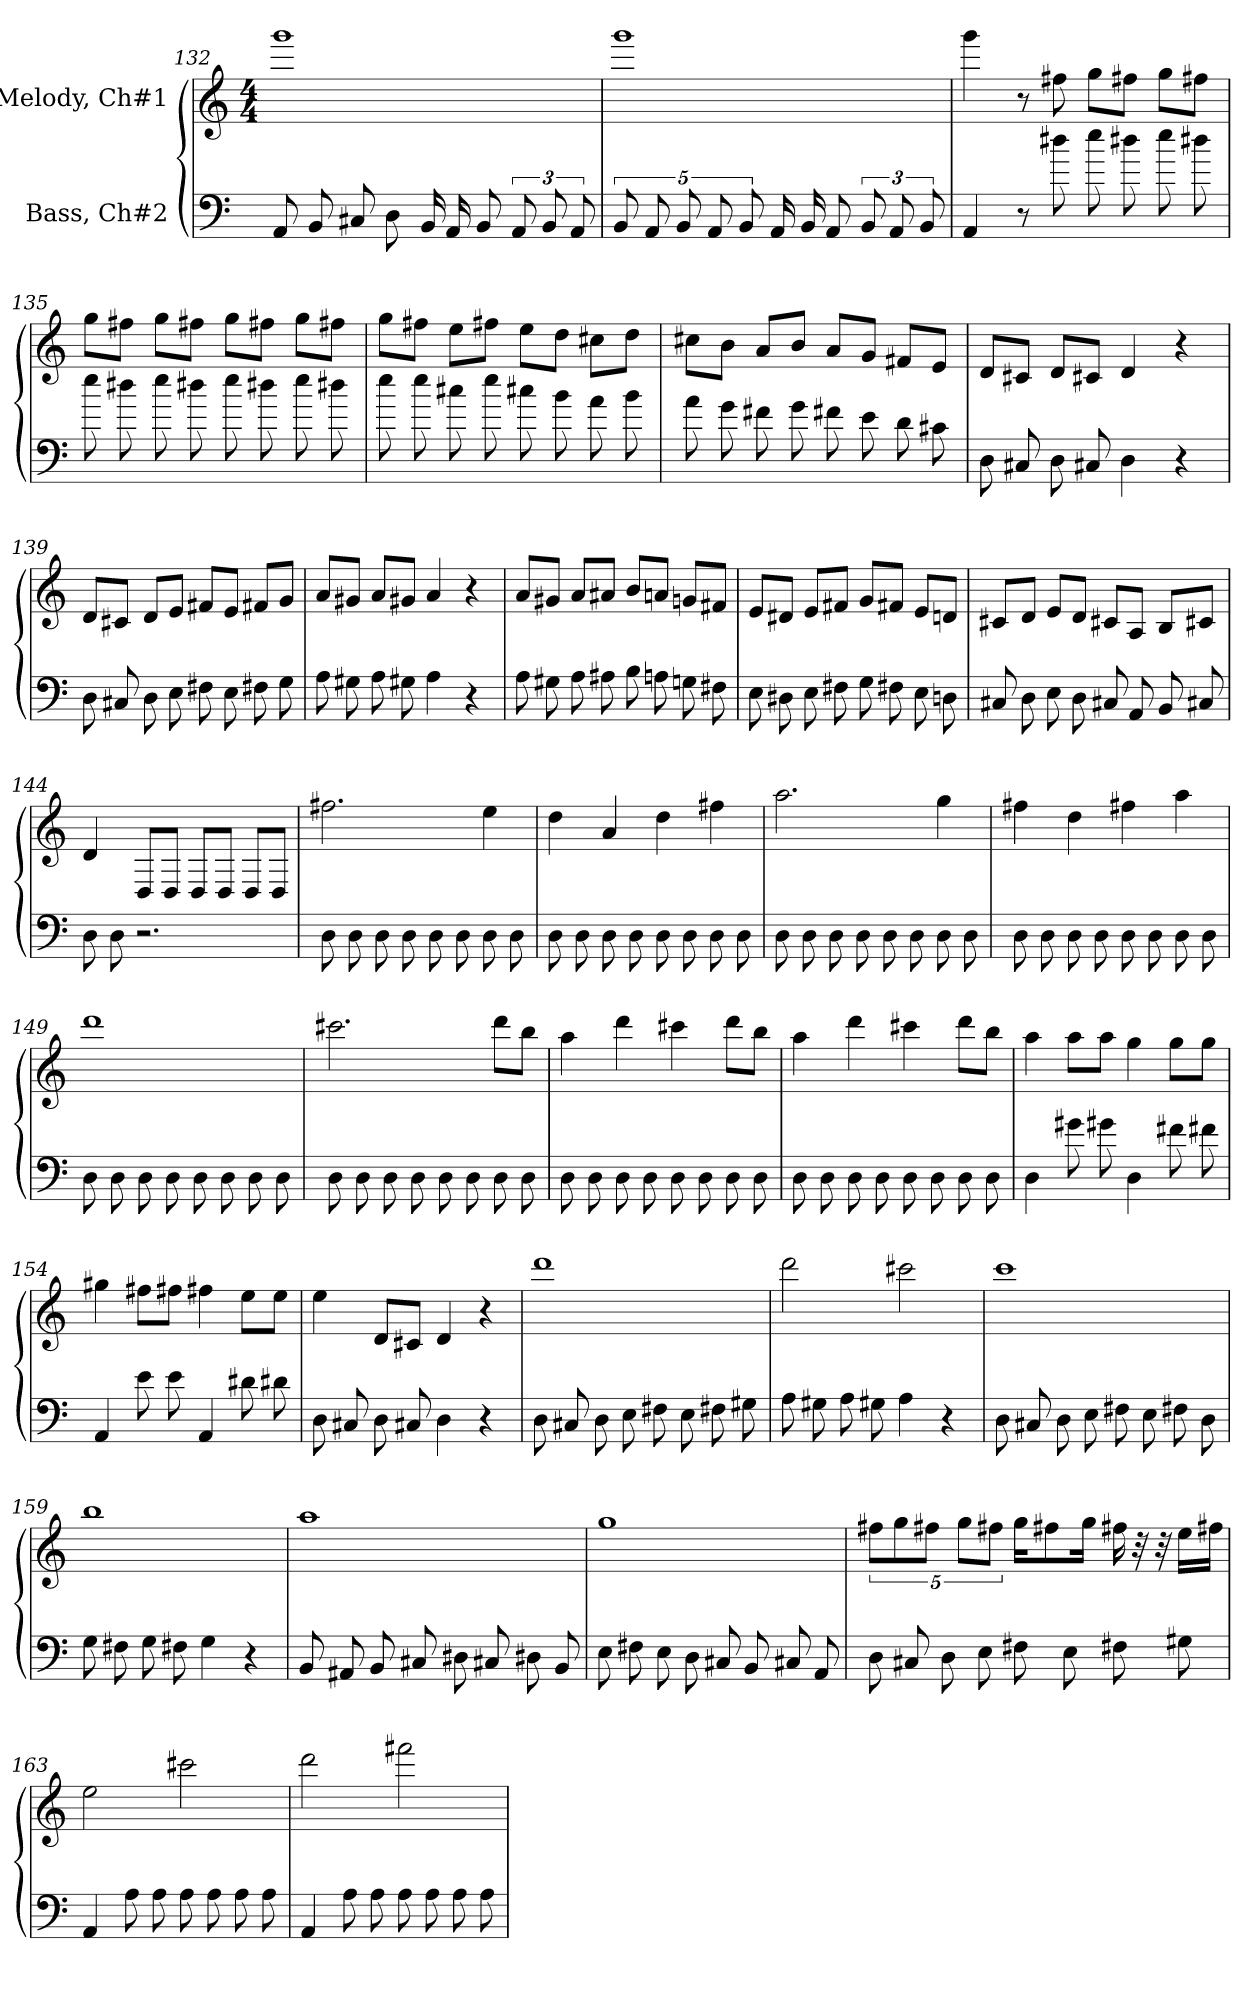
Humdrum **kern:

**kern	**kern
*part2	*part1
*staff2	*staff1
*I"Bass, Ch#2	*I"Melody, Ch#1
*clefF4	*
*	*M4/4
=132	=132
8AA	1ggg
8BB	.
8C#X	.
8D	.
16BB	.
16AA	.
8BB	.
12AA	.
12BB	.
12AA	.
=133	=133
10BB	1ggg
10AA	.
10BB	.
10AA	.
10BB	.
16AA	.
16BB	.
8AA	.
12BB	.
12AA	.
12BB	.
=134	=134
4AA	4ggg
8r	8r
8dd#X	8ff#X
8ee	8ggL
8dd#X	8ff#XJ
8ee	8ggL
8dd#X	8ff#XJ
=135	=135
8ee	8ggL
8dd#X	8ff#XJ
8ee	8ggL
8dd#X	8ff#XJ
8ee	8ggL
8dd#X	8ff#XJ
8ee	8ggL
8dd#X	8ff#XJ
=136	=136
8ee	8ggL
8ee	8ff#XJ
8cc#X	8eeL
8ee	8ff#XJ
8cc#X	8eeL
8b	8ddJ
8a	8cc#XL
8b	8ddJ
=137	=137
8a	8cc#XL
8g	8bJ
8f#X	8aL
8g	8bJ
8f#X	8aL
8e	8gJ
8d	8f#XL
8c#X	8eJ
=138	=138
8D	8dL
8C#X	8c#XJ
8D	8dL
8C#X	8c#XJ
4D	4d
4r	4r
=139	=139
8D	8dL
8C#X	8c#XJ
8D	8dL
8E	8eJ
8F#X	8f#XL
8E	8eJ
8F#X	8f#XL
8G	8gJ
=140	=140
8A	8aL
8G#X	8g#XJ
8A	8aL
8G#X	8g#XJ
4A	4a
4r	4r
=141	=141
8A	8aL
8G#X	8g#XJ
8A	8aL
8A#X	8a#XJ
8B	8bL
8A	8aJ
8G	8gL
8F#X	8f#XJ
=142	=142
8E	8eL
8D#X	8d#XJ
8E	8eL
8F#X	8f#XJ
8G	8gL
8F#X	8f#XJ
8E	8eL
8D	8dJ
=143	=143
8C#X	8c#XL
8D	8dJ
8E	8eL
8D	8dJ
8C#X	8c#XL
8AA	8AJ
8BB	8BL
8C#X	8c#XJ
=144	=144
8D	4d
8D	.
2.r	8DL
.	8DJ
.	8DL
.	8DJ
.	8DL
.	8DJ
=145	=145
8D	2.ff#X
8D	.
8D	.
8D	.
8D	.
8D	.
8D	4ee
8D	.
=146	=146
8D	4dd
8D	.
8D	4a
8D	.
8D	4dd
8D	.
8D	4ff#X
8D	.
=147	=147
8D	2.aa
8D	.
8D	.
8D	.
8D	.
8D	.
8D	4gg
8D	.
=148	=148
8D	4ff#X
8D	.
8D	4dd
8D	.
8D	4ff#X
8D	.
8D	4aa
8D	.
=149	=149
8D	1ddd
8D	.
8D	.
8D	.
8D	.
8D	.
8D	.
8D	.
=150	=150
8D	2.ccc#X
8D	.
8D	.
8D	.
8D	.
8D	.
8D	8dddL
8D	8bbJ
=151	=151
8D	4aa
8D	.
8D	4ddd
8D	.
8D	4ccc#X
8D	.
8D	8dddL
8D	8bbJ
=152	=152
8D	4aa
8D	.
8D	4ddd
8D	.
8D	4ccc#X
8D	.
8D	8dddL
8D	8bbJ
=153	=153
4D	4aa
8g#X	8aaL
8g#X	8aaJ
4D	4gg
8f#X	8ggL
8f#X	8ggJ
=154	=154
4AA	4gg#X
8e	8ff#XL
8e	8ff#XJ
4AA	4ff#X
8d#X	8eeL
8d#X	8eeJ
=155	=155
8D	4ee
8C#X	.
8D	8dL
8C#X	8c#XJ
4D	4d
4r	4r
=156	=156
8D	1ddd
8C#X	.
8D	.
8E	.
8F#X	.
8E	.
8F#X	.
8G#X	.
=157	=157
8A	2ddd
8G#X	.
8A	.
8G#X	.
4A	2ccc#X
4r	.
=158	=158
8D	1ccc
8C#X	.
8D	.
8E	.
8F#X	.
8E	.
8F#X	.
8D	.
=159	=159
8G	1bb
8F#X	.
8G	.
8F#X	.
4G	.
4r	.
=160	=160
8BB	1aa
8AA#X	.
8BB	.
8C#X	.
8D#X	.
8C#X	.
8D#X	.
8BB	.
=161	=161
8E	1gg
8F#X	.
8E	.
8D	.
8C#X	.
8BB	.
8C#X	.
8AA	.
=162	=162
8D	10ff#XL
.	10gg
8C#X	.
.	10ff#XJ
8D	.
.	10ggL
8E	.
.	10ff#XJ
8F#X	16ggKL
.	8ff#X
8E	.
.	16ggJk
8F#X	16ff#X
.	32r
.	32r
8G#X	16eeLL
.	16ff#XJJ
=163	=163
4AA	2ee
8A	.
8A	.
8A	2ccc#X
8A	.
8A	.
8A	.
=164	=164
4AA	2ddd
8A	.
8A	.
8A	2fff#X
8A	.
8A	.
8A	.
=	=
*-	*-
